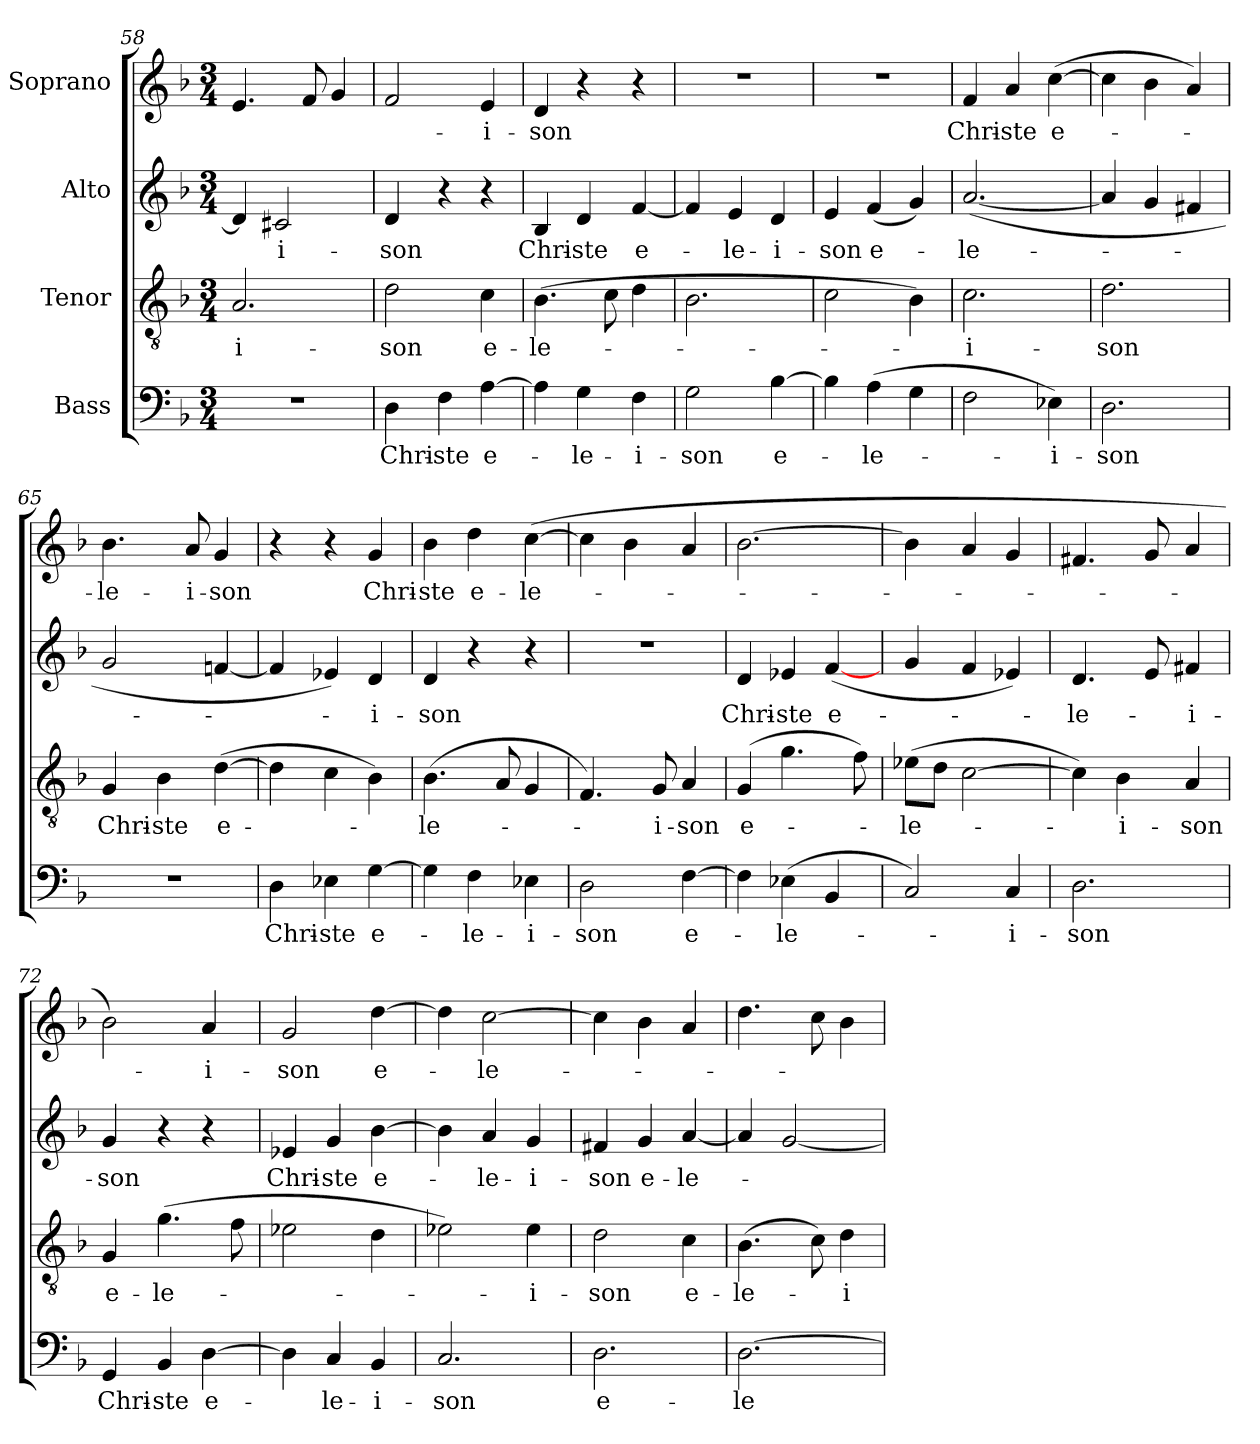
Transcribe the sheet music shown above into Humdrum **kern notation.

**kern	**text	**kern	**text	**kern	**text	**kern	**text
*part4	*part4	*part3	*part3	*part2	*part2	*part1	*part1
*staff4	*staff4	*staff3	*staff3	*staff2	*staff2	*staff1	*staff1
*I"Bass	*	*I"Tenor	*	*I"Alto	*	*I"Soprano	*
*clefF4	*	*clefGv2	*	*clefG2	*	*clefG2	*
*k[b-]	*	*k[b-]	*	*k[b-]	*	*k[b-]	*
*F:	*	*F:	*	*F:	*	*F:	*
*M3/4	*	*M3/4	*	*M3/4	*	*M3/4	*
=58	=58	=58	=58	=58	=58	=58	=58
2.r	.	2.A/	-i-	4d/]	.	4.e/	.
.	.	.	.	2c#X/	-i-	.	.
.	.	.	.	.	.	8f/	.
.	.	.	.	.	.	4g/	.
!!LO:PB:g=z
=59	=59	=59	=59	=59	=59	=59	=59
4D\	Chri-	2d\	-son	4d/	-son	2f/	-­-
4F\	-ste	.	.	4r	.	.	.
[4A\	e-	4c\	e-	4r	.	4e/	-i-
=60	=60	=60	=60	=60	=60	=60	=60
4A\]	.	(4.B-\	-le-	4B-/	Chri-	4d/	-son
4G\	-le-	.	.	4d/	-ste	4r	.
.	.	8c\	.	.	.	.	.
4F\	-i-	4d\	.	[4f/	e-	4r	.
=61	=61	=61	=61	=61	=61	=61	=61
2G\	-son	2.B-\	.	4f/]	.	2.r	.
.	.	.	.	4e/	-le-	.	.
[4B-\	e-	.	.	4d/	-i-	.	.
=62	=62	=62	=62	=62	=62	=62	=62
4B-\]	.	2c\	.	4e/	-son	2.r	.
(4A\	-le-	.	.	(4f/	e-	.	.
4G\	.	4B-\)	.	4g/)	.	.	.
=63	=63	=63	=63	=63	=63	=63	=63
2F\	.	2.c\	-i-	([2.a/	-le-	4f/	Chri-
.	.	.	.	.	.	4a/	-ste
4E-X\)	-i-	.	.	.	.	([4cc\	e-
=64	=64	=64	=64	=64	=64	=64	=64
2.D\	-son	2.d\	-son	4a/]	.	4cc\]	.
.	.	.	.	4g/	.	4b-\	.
.	.	.	.	4f#X/	.	4a/)	.
=65	=65	=65	=65	=65	=65	=65	=65
2.r	.	4G/	Chri-	2g/	.	4.b-\	-le-
.	.	4B-\	-ste	.	.	.	.
.	.	.	.	.	.	8a/	-i-
.	.	([4d\	e-	[4fn/	.	4g/	-son
!!LO:LB:g=z
=66	=66	=66	=66	=66	=66	=66	=66
4D\	Chri-	4d\]	-­-	4f/]	-­-	4r	.
4E-X\	-ste	4c\	.	4e-X/)	.	4r	.
[4G\	e-	4B-\)	.	4d/	-i-	4g/	Chri-
=67	=67	=67	=67	=67	=67	=67	=67
4G\]	.	(4.B-\	-le-	4d/	-son	4b-\	-ste
4F\	-le-	.	.	4r	.	4dd\	e-
.	.	8A/	.	.	.	.	.
4E-X\	-i-	4G/	.	4r	.	([4cc\	-le-
=68	=68	=68	=68	=68	=68	=68	=68
2D\	-son	4.F/)	.	2.r	.	4cc\]	.
.	.	.	.	.	.	4b-\	.
.	.	8G/	-i-	.	.	.	.
[4F\	e-	4A/	-son	.	.	4a/	.
=69	=69	=69	=69	=69	=69	=69	=69
4F\]	.	(4G/	e-	4d/	Chri-	[2.b-\	.
(4E-X\	-le-	4.g\	.	4e-X/	-ste	.	.
4BB-/	.	.	.	([4f/	e-	.	.
.	.	8f\)	.	.	.	.	.
=70	=70	=70	=70	=70	=70	=70	=70
2C/)	.	(8e-X\L	-le-	4g/	.	4b-\]	.
.	.	8d\J	.	.	.	.	.
.	.	[2c\	.	4f/	.	4a/	.
4C/	-i-	.	.	4e-X/)	.	4g/	.
=71	=71	=71	=71	=71	=71	=71	=71
2.D\	-son	4c\])	.	4.d/	-le-	4.f#X/	.
.	.	4B-\	-i-	.	.	.	.
.	.	.	.	8e/	.	8g/	.
.	.	4A/	-son	4f#X/	-i-	4a/	.
=72	=72	=72	=72	=72	=72	=72	=72
4GG/	Chri-	4G/	e-	4g/	-son	2b-\)	.
4BB-/	-ste	(4.g\	-le-	4r	.	.	.
[4D\	e-	.	.	4r	.	4a/	-i-
.	.	8f\	.	.	.	.	.
!!LO:LB:g=z
=73	=73	=73	=73	=73	=73	=73	=73
4D\]	-­	2e-X\	-­-	4e-X/	Chri-	2g/	-son
4C/	le-	.	.	4g/	-ste	.	.
4BB-/	-i-	4d\	.	[4b-\	e-	[4dd\	e-
=74	=74	=74	=74	=74	=74	=74	=74
2.C/	-son	2e-X\)	.	4b-\]	.	4dd\]	.
.	.	.	.	4a/	-le-	[2cc\	-le-
.	.	4e-\	-i-	4g/	-i-	.	.
=75	=75	=75	=75	=75	=75	=75	=75
2.D\	e-	2d\	-son	4f#X/	-son	4cc\]	.
.	.	.	.	4g/	e-	4b-\	.
.	.	4c\	e-	[4a/	-le-	4a/	.
=76	=76	=76	=76	=76	=76	=76	=76
[2.D\	-le-	(4.B-\	-le-	4a/]	.	4.dd\	.
.	.	.	.	[2g/	.	.	.
.	.	8c\)	.	.	.	8cc\	.
.	.	4d\	-i-	.	.	4b-\	.
=	=	=	=	=	=	=	=
*-	*-	*-	*-	*-	*-	*-	*-
